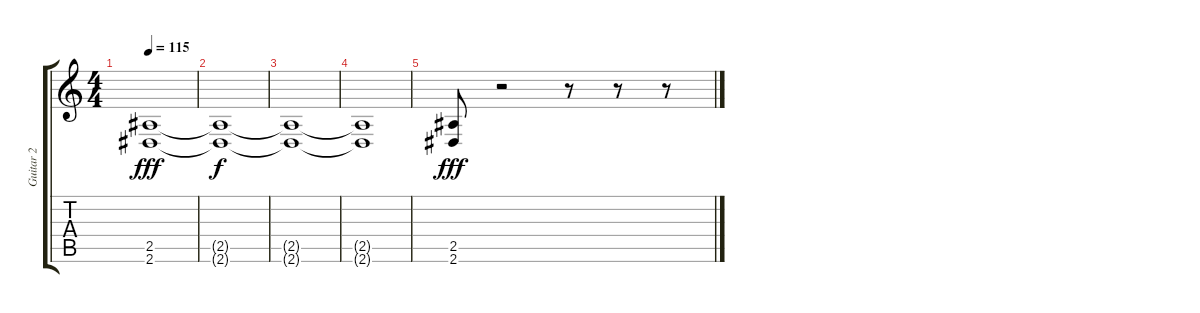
\track ("Guitar 2" "Guitar 2") {instrument distortionguitar}
\staff {score tabs}
\tuning (Eb4 Bb3 Gb3 Db3 Ab2 Db2) {hide}
\ts (4 4)
\tempo 115
\clef g2
\ks c
(2.5 2.6).1{dy fff} |
(2.5{t} 2.6{t}).1{dy f} |
(2.5{t} 2.6{t}).1 |
(2.5{t} 2.6{t}).1 |
(2.5 2.6).8{dy fff} r.2 r.8 r.8 r.8
